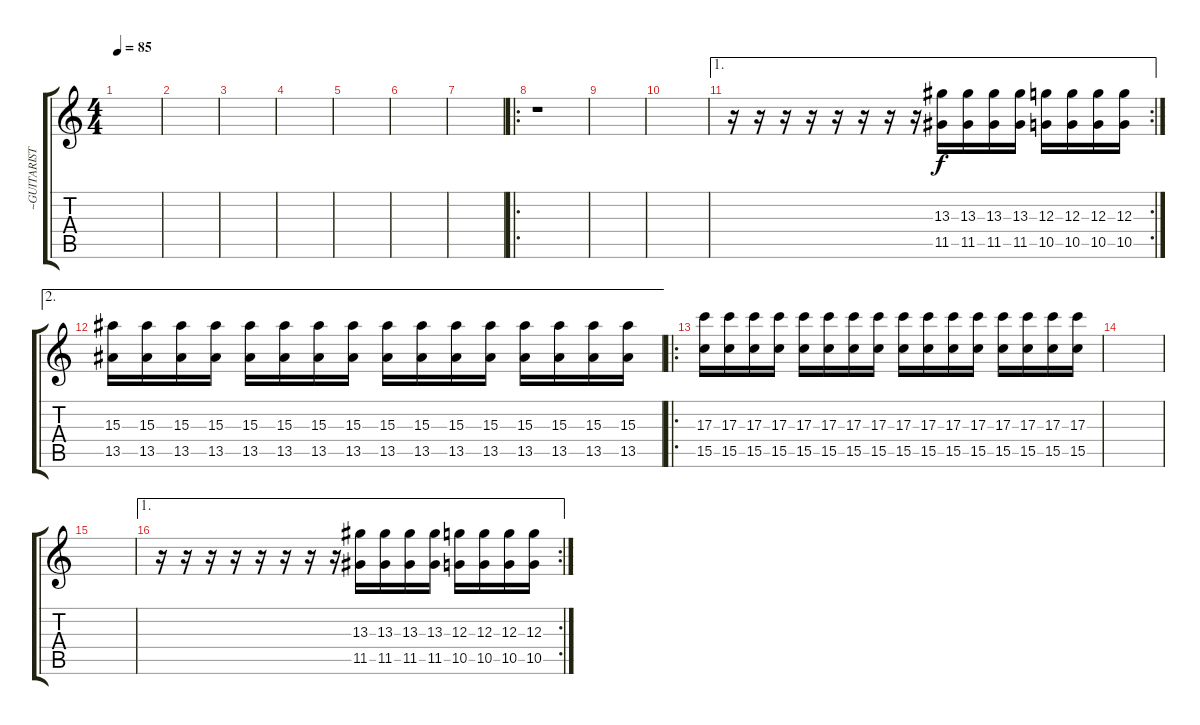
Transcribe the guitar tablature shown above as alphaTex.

\track ("~GUITARIST LEAD~" "~GUITARIST") {instrument distortionguitar}
\staff {score tabs}
\tuning (E4 B3 G3 D3 A2 E2) {hide}
\ts (4 4)
\tempo 85
\clef g2
\ks c
|
|
|
|
|
|
|
\ro
r.1 |
|
|
\ae 1
\rc 2
r.16 r.16 r.16 r.16 r.16 r.16 r.16 r.16 (13.3 11.5).16 (13.3 11.5).16 (13.3 11.5).16 (13.3 11.5).16 (12.3 10.5).16 (12.3 10.5).16 (12.3 10.5).16 (12.3 10.5).16 |
\ae 2
(15.3 13.5).16 (15.3 13.5).16 (15.3 13.5).16 (15.3 13.5).16 (15.3 13.5).16 (15.3 13.5).16 (15.3 13.5).16 (15.3 13.5).16 (15.3 13.5).16 (15.3 13.5).16 (15.3 13.5).16 (15.3 13.5).16 (15.3 13.5).16 (15.3 13.5).16 (15.3 13.5).16 (15.3 13.5).16 |
\ro
(17.3 15.5).16 (17.3 15.5).16 (17.3 15.5).16 (17.3 15.5).16 (17.3 15.5).16 (17.3 15.5).16 (17.3 15.5).16 (17.3 15.5).16 (17.3 15.5).16 (17.3 15.5).16 (17.3 15.5).16 (17.3 15.5).16 (17.3 15.5).16 (17.3 15.5).16 (17.3 15.5).16 (17.3 15.5).16 |
|
|
\ae 1
\rc 2
r.16 r.16 r.16 r.16 r.16 r.16 r.16 r.16 (13.3 11.5).16 (13.3 11.5).16 (13.3 11.5).16 (13.3 11.5).16 (12.3 10.5).16 (12.3 10.5).16 (12.3 10.5).16 (12.3 10.5).16
